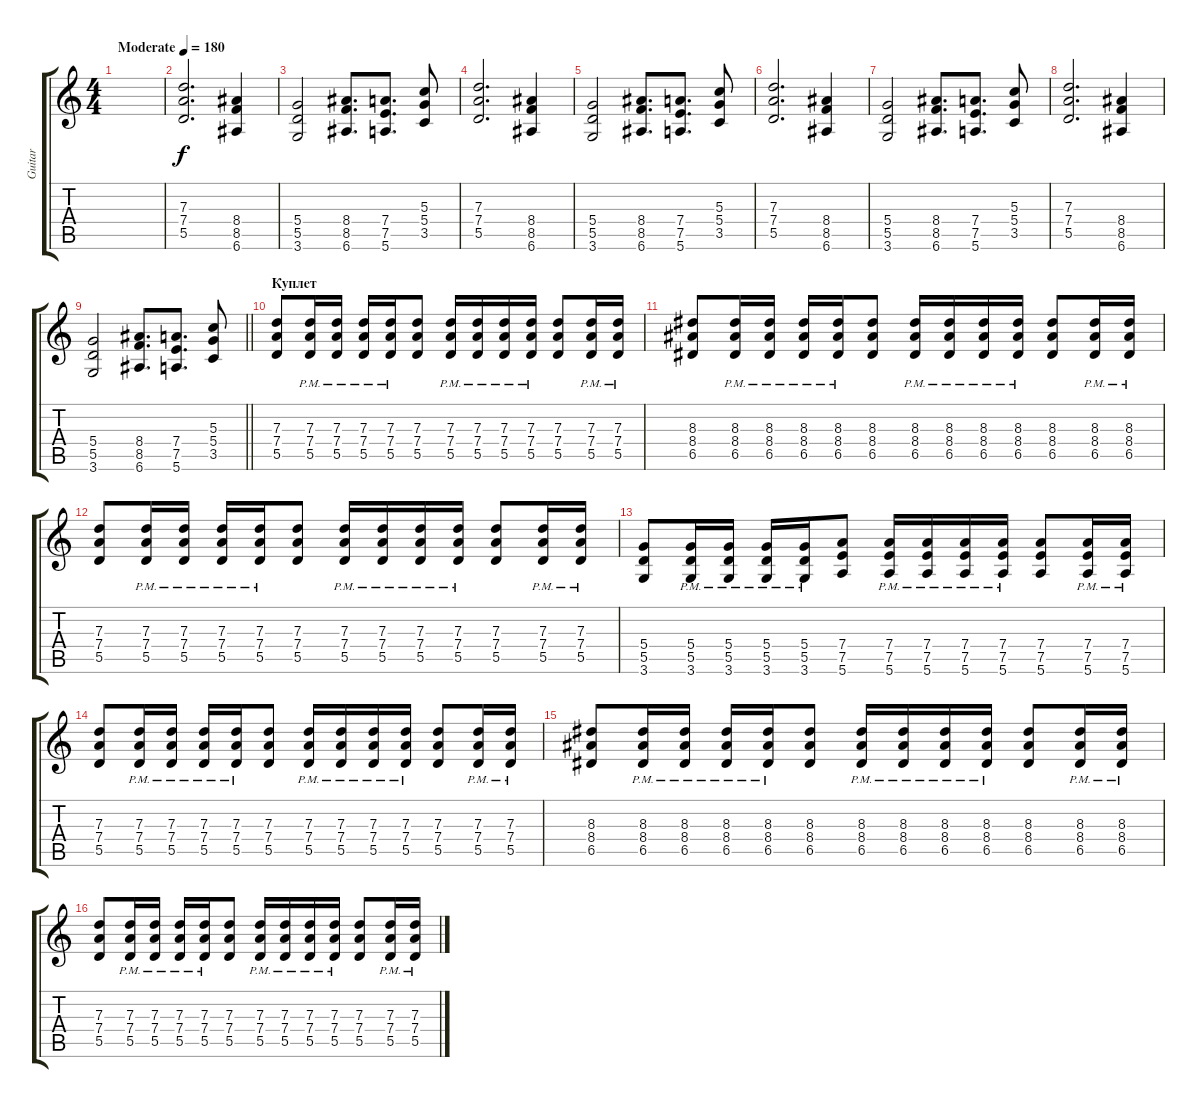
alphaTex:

\track ("Guitar" "Guitar") {instrument distortionguitar}
\staff {score tabs}
\tuning (E4 B3 G3 D3 A2 E2) {hide}
\ts (4 4)
\tempo (180 "Moderate")
\clef g2
\ks c
|
(7.3 7.4 5.5).2{d} (8.4 8.5 6.6).4 |
(5.4 5.5 3.6).2 (8.4 8.5 6.6).8{d} (7.4 7.5 5.6).8{d} (5.3 5.4 3.5).8 |
(7.3 7.4 5.5).2{d} (8.4 8.5 6.6).4 |
(5.4 5.5 3.6).2 (8.4 8.5 6.6).8{d} (7.4 7.5 5.6).8{d} (5.3 5.4 3.5).8 |
(7.3 7.4 5.5).2{d} (8.4 8.5 6.6).4 |
(5.4 5.5 3.6).2 (8.4 8.5 6.6).8{d} (7.4 7.5 5.6).8{d} (5.3 5.4 3.5).8 |
(7.3 7.4 5.5).2{d} (8.4 8.5 6.6).4 |
\barLineRight lightlight
(5.4 5.5 3.6).2 (8.4 8.5 6.6).8{d} (7.4 7.5 5.6).8{d} (5.3 5.4 3.5).8 |
\section ("" "Куплет")
(7.3 7.4 5.5).8 (7.3{pm} 7.4{pm} 5.5{pm}).16 (7.3{pm} 7.4{pm} 5.5{pm}).16 (7.3{pm} 7.4{pm} 5.5{pm}).16 (7.3{pm} 7.4{pm} 5.5{pm}).16 (7.3 7.4 5.5).8 (7.3{pm} 7.4{pm} 5.5{pm}).16 (7.3{pm} 7.4{pm} 5.5{pm}).16 (7.3{pm} 7.4{pm} 5.5{pm}).16 (7.3{pm} 7.4{pm} 5.5{pm}).16 (7.3 7.4 5.5).8 (7.3{pm} 7.4{pm} 5.5{pm}).16 (7.3{pm} 7.4{pm} 5.5{pm}).16 |
(8.3 8.4 6.5).8 (8.3{pm} 8.4{pm} 6.5{pm}).16 (8.3{pm} 8.4{pm} 6.5{pm}).16 (8.3{pm} 8.4{pm} 6.5{pm}).16 (8.3{pm} 8.4{pm} 6.5{pm}).16 (8.3 8.4 6.5).8 (8.3{pm} 8.4{pm} 6.5{pm}).16 (8.3{pm} 8.4{pm} 6.5{pm}).16 (8.3{pm} 8.4{pm} 6.5{pm}).16 (8.3{pm} 8.4{pm} 6.5{pm}).16 (8.3 8.4 6.5).8 (8.3{pm} 8.4{pm} 6.5{pm}).16 (8.3{pm} 8.4{pm} 6.5{pm}).16 |
(7.3 7.4 5.5).8 (7.3{pm} 7.4{pm} 5.5{pm}).16 (7.3{pm} 7.4{pm} 5.5{pm}).16 (7.3{pm} 7.4{pm} 5.5{pm}).16 (7.3{pm} 7.4{pm} 5.5{pm}).16 (7.3 7.4 5.5).8 (7.3{pm} 7.4{pm} 5.5{pm}).16 (7.3{pm} 7.4{pm} 5.5{pm}).16 (7.3{pm} 7.4{pm} 5.5{pm}).16 (7.3{pm} 7.4{pm} 5.5{pm}).16 (7.3 7.4 5.5).8 (7.3{pm} 7.4{pm} 5.5{pm}).16 (7.3{pm} 7.4{pm} 5.5{pm}).16 |
(5.4 5.5 3.6).8 (5.4{pm} 5.5{pm} 3.6{pm}).16 (5.4{pm} 5.5{pm} 3.6{pm}).16 (5.4{pm} 5.5{pm} 3.6{pm}).16 (5.4{pm} 5.5{pm} 3.6{pm}).16 (7.4 7.5 5.6).8 (7.4{pm} 7.5{pm} 5.6{pm}).16 (7.4{pm} 7.5{pm} 5.6{pm}).16 (7.4{pm} 7.5{pm} 5.6{pm}).16 (7.4{pm} 7.5{pm} 5.6{pm}).16 (7.4 7.5 5.6).8 (7.4{pm} 7.5{pm} 5.6{pm}).16 (7.4{pm} 7.5{pm} 5.6{pm}).16 |
(7.3 7.4 5.5).8 (7.3{pm} 7.4{pm} 5.5{pm}).16 (7.3{pm} 7.4{pm} 5.5{pm}).16 (7.3{pm} 7.4{pm} 5.5{pm}).16 (7.3{pm} 7.4{pm} 5.5{pm}).16 (7.3 7.4 5.5).8 (7.3{pm} 7.4{pm} 5.5{pm}).16 (7.3{pm} 7.4{pm} 5.5{pm}).16 (7.3{pm} 7.4{pm} 5.5{pm}).16 (7.3{pm} 7.4{pm} 5.5{pm}).16 (7.3 7.4 5.5).8 (7.3{pm} 7.4{pm} 5.5{pm}).16 (7.3{pm} 7.4{pm} 5.5{pm}).16 |
(8.3 8.4 6.5).8 (8.3{pm} 8.4{pm} 6.5{pm}).16 (8.3{pm} 8.4{pm} 6.5{pm}).16 (8.3{pm} 8.4{pm} 6.5{pm}).16 (8.3{pm} 8.4{pm} 6.5{pm}).16 (8.3 8.4 6.5).8 (8.3{pm} 8.4{pm} 6.5{pm}).16 (8.3{pm} 8.4{pm} 6.5{pm}).16 (8.3{pm} 8.4{pm} 6.5{pm}).16 (8.3{pm} 8.4{pm} 6.5{pm}).16 (8.3 8.4 6.5).8 (8.3{pm} 8.4{pm} 6.5{pm}).16 (8.3{pm} 8.4{pm} 6.5{pm}).16 |
(7.3 7.4 5.5).8 (7.3{pm} 7.4{pm} 5.5{pm}).16 (7.3{pm} 7.4{pm} 5.5{pm}).16 (7.3{pm} 7.4{pm} 5.5{pm}).16 (7.3{pm} 7.4{pm} 5.5{pm}).16 (7.3 7.4 5.5).8 (7.3{pm} 7.4{pm} 5.5{pm}).16 (7.3{pm} 7.4{pm} 5.5{pm}).16 (7.3{pm} 7.4{pm} 5.5{pm}).16 (7.3{pm} 7.4{pm} 5.5{pm}).16 (7.3 7.4 5.5).8 (7.3{pm} 7.4{pm} 5.5{pm}).16 (7.3{pm} 7.4{pm} 5.5{pm}).16
